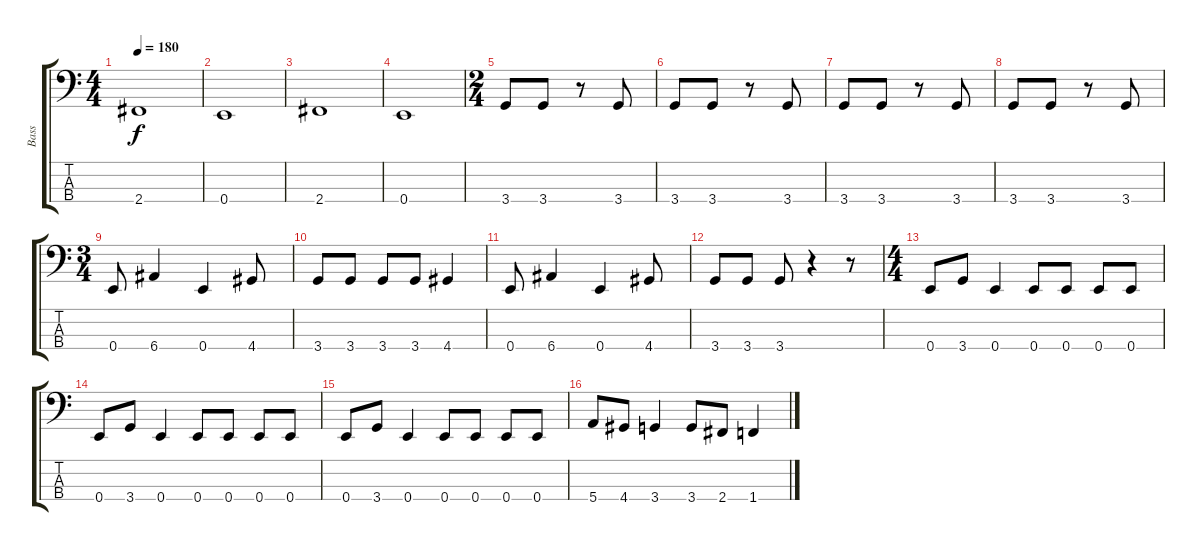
\track ("Bass" "Bass") {instrument electricbasspick}
\staff {score tabs}
\tuning (G2 D2 A1 E1) {hide}
\ts (4 4)
\tempo 180
\clef f4
\ks c
2.4.1{dy f} |
0.4.1 |
2.4.1 |
0.4.1 |
\ts (2 4)
3.4.8 3.4.8 r.8 3.4.8 |
3.4.8 3.4.8 r.8 3.4.8 |
3.4.8 3.4.8 r.8 3.4.8 |
3.4.8 3.4.8 r.8 3.4.8 |
\ts (3 4)
0.4.8 6.4.4 0.4.4 4.4.8 |
3.4.8 3.4.8 3.4.8 3.4.8 4.4.4 |
0.4.8 6.4.4 0.4.4 4.4.8 |
3.4.8 3.4.8 3.4.8 r.4 r.8 |
\ts (4 4)
0.4.8 3.4.8 0.4.4 0.4.8 0.4.8 0.4.8 0.4.8 |
0.4.8 3.4.8 0.4.4 0.4.8 0.4.8 0.4.8 0.4.8 |
0.4.8 3.4.8 0.4.4 0.4.8 0.4.8 0.4.8 0.4.8 |
5.4.8 4.4.8 3.4.4 3.4.8 2.4.8 1.4.4
